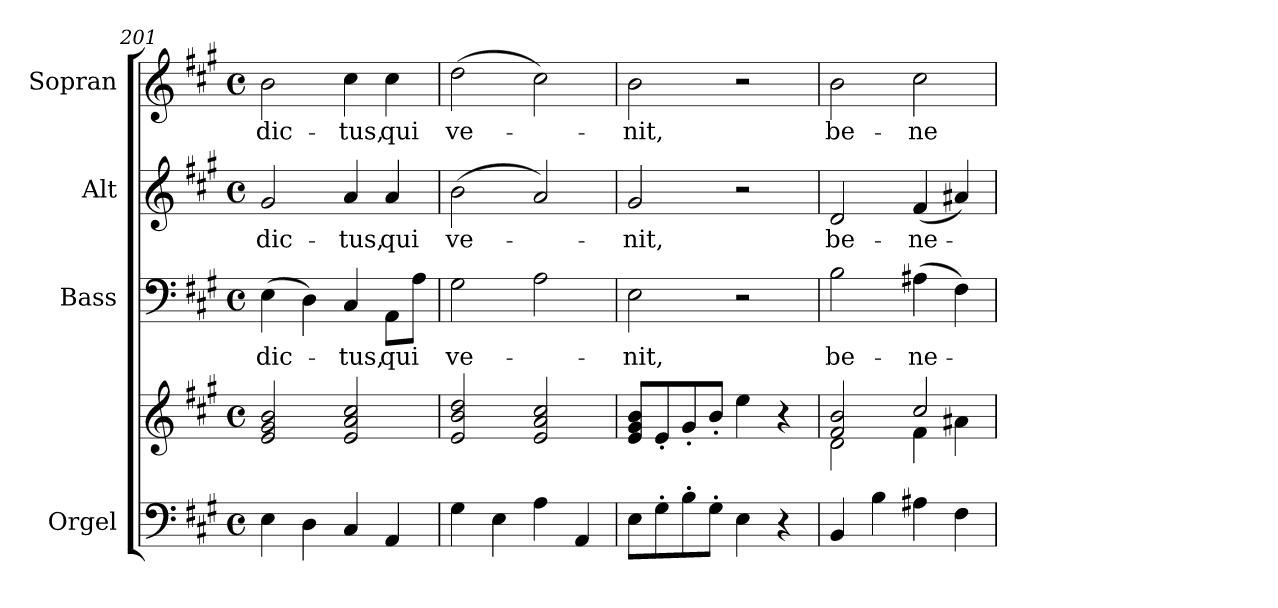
**kern	**kern	**kern	**text	**kern	**text	**kern	**text
*part4	*part4	*part3	*part3	*part2	*part2	*part1	*part1
*staff5	*staff4	*staff3	*staff3	*staff2	*staff2	*staff1	*staff1
*I"Orgel	*	*I"Bass	*	*I"Alt	*	*I"Sopran	*
*I'Org.	*	*I'B.	*	*I'A.	*	*I'S.	*
*clefF4	*clefG2	*clefF4	*	*clefG2	*	*clefG2	*
*k[f#c#g#]	*k[f#c#g#]	*k[f#c#g#]	*	*k[f#c#g#]	*	*k[f#c#g#]	*
*A:	*A:	*A:	*	*A:	*	*A:	*
*M4/4	*M4/4	*M4/4	*	*M4/4	*	*M4/4	*
*met(c)	*met(c)	*met(c)	*	*met(c)	*	*met(c)	*
=201	=201	=201	=201	=201	=201	=201	=201
!	!	!	!LO:LY:b	!	!LO:LY:b	!	!LO:LY:b
4E\	2e/ 2g#/ 2b/	(>4E\	-dic-	2g#/	-dic-	2b\	-dic-
4D\	.	4D\)	.	.	.	.	.
!	!	!	!LO:LY:b	!	!LO:LY:b	!	!LO:LY:b
4C#/	2e/ 2a/ 2cc#/	4C#/	-tus,	4a/	-tus,	4cc#\	-tus,
!	!	!	!LO:LY:b	!	!LO:LY:b	!	!LO:LY:b
4AA/	.	8AA\L	qui	4a/	qui	4cc#\	qui
.	.	8A\J	.	.	.	.	.
=202	=202	=202	=202	=202	=202	=202	=202
!	!	!	!LO:LY:b	!	!LO:LY:b	!	!LO:LY:b
4G#\	2e/ 2b/ 2dd/	2G#\	ve-	(>2b\	ve-	(>2dd\	ve-
4E\	.	.	.	.	.	.	.
4A\	2e/ 2a/ 2cc#/	2A\	.	2a/)	.	2cc#\)	.
4AA/	.	.	.	.	.	.	.
!!LO:PB:g=z
=203	=203	=203	=203	=203	=203	=203	=203
!	!	!	!LO:LY:b	!	!LO:LY:b	!	!LO:LY:b
8E\L	8e/ 8g#/ 8b/L	2E\	-nit,	2g#/	-nit,	2b\	-nit,
8G#'>\	8e'</	.	.	.	.	.	.
8B'>\	8g#'</	.	.	.	.	.	.
8G#'>\J	8b'</J	.	.	.	.	.	.
4E\	4ee\	2r	.	2r	.	2r	.
4r	4r	.	.	.	.	.	.
=204	=204	=204	=204	=204	=204	=204	=204
*	*^	*	*	*	*	*	*
!	!	!	!	!LO:LY:b	!	!LO:LY:b	!	!LO:LY:b
4BB/	2f#/ 2b/	2d\	2B\	be-	2d/	be-	2b\	be-
4B\	.	.	.	.	.	.	.	.
!	!	!	!	!LO:LY:b	!	!LO:LY:b	!	!LO:LY:b
4A#X\	2cc#/	4f#\	(>4A#X\	-ne-	(<4f#/	-ne-	2cc#\	-ne-
4F#\	.	4a#X\	4F#\)	.	4a#X/)	.	.	.
*	*v	*v	*	*	*	*	*	*
=	=	=	=	=	=	=	=
*-	*-	*-	*-	*-	*-	*-	*-
